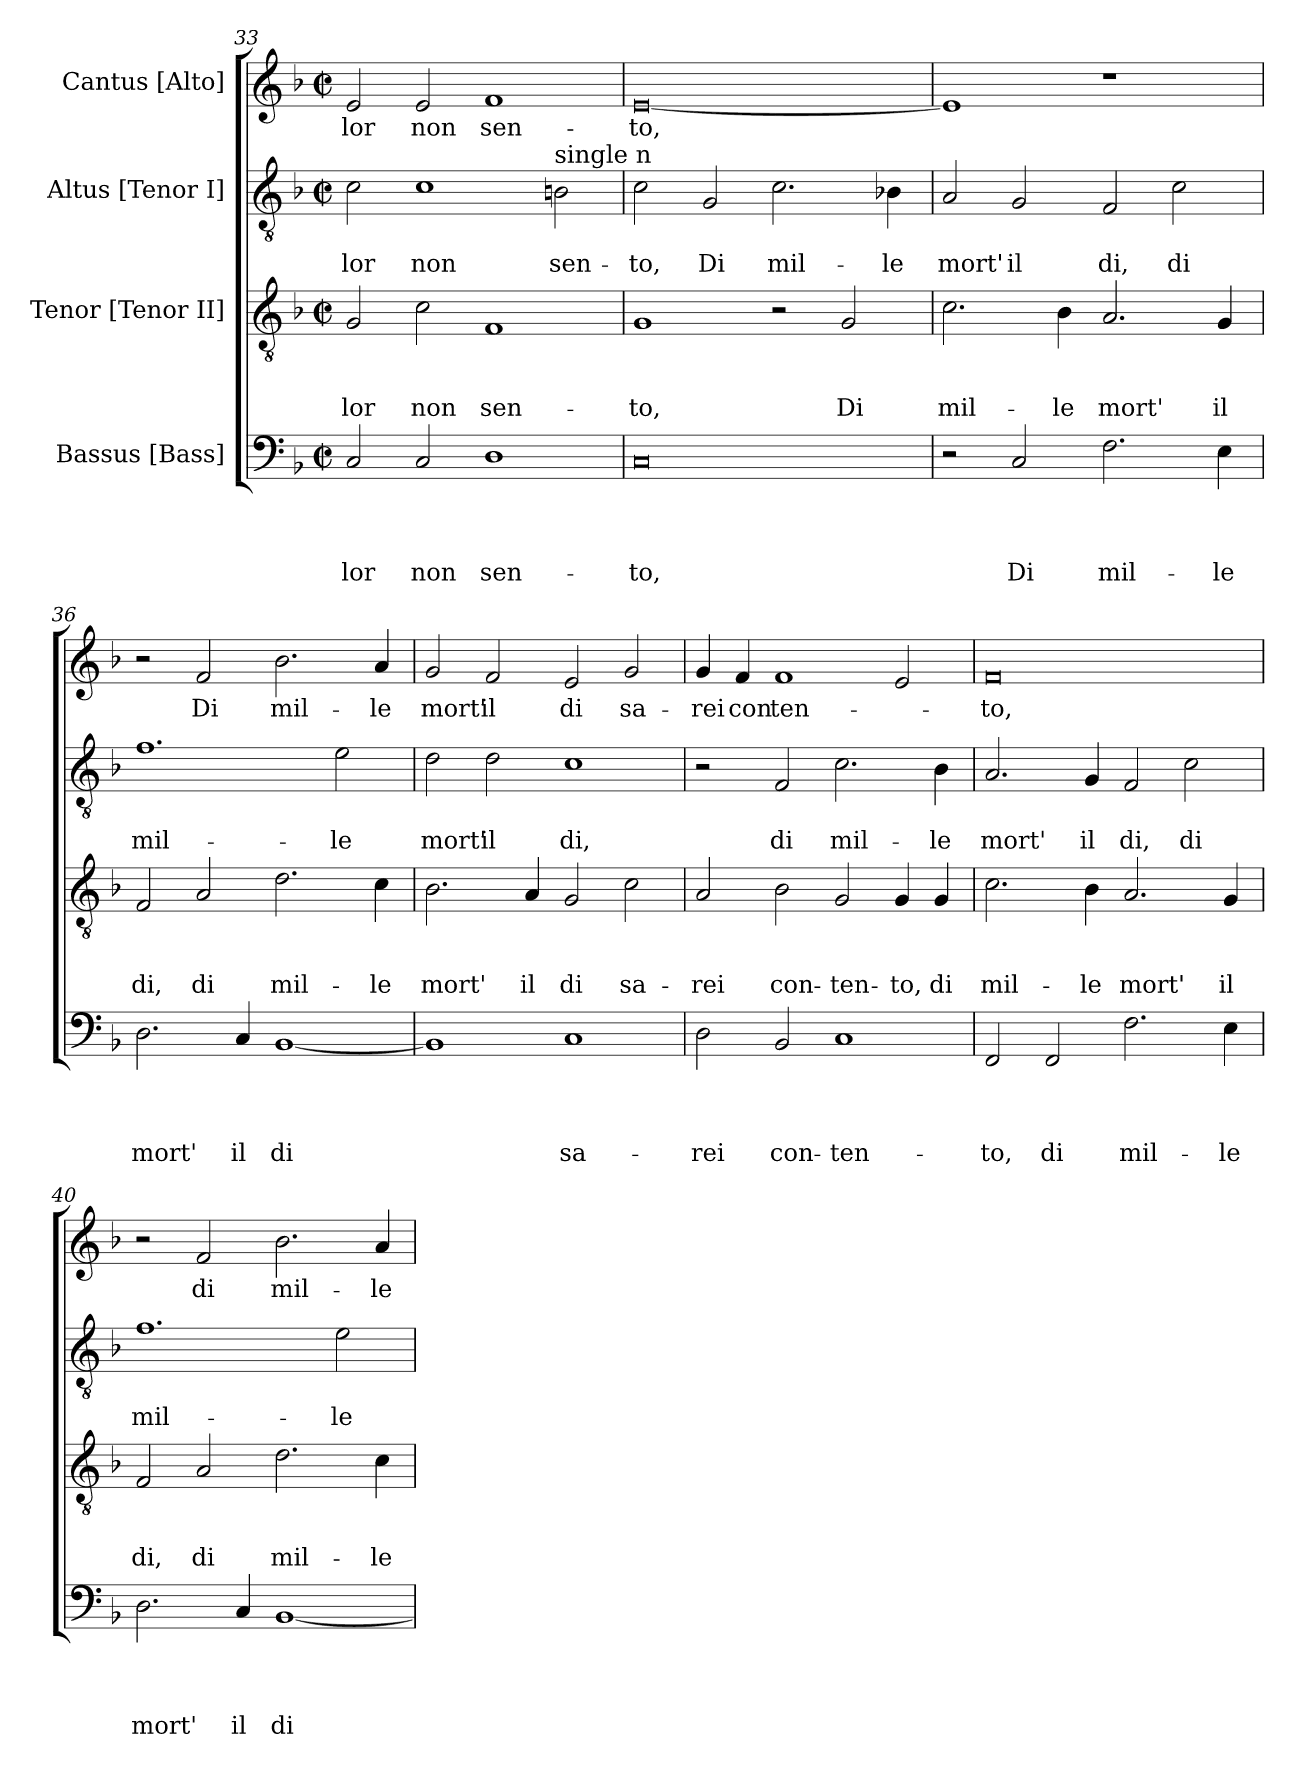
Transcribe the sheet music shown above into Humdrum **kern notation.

**kern	**text	**text	**text	**text	**kern	**text	**text	**text	**kern	**text	**text	**kern	**text
*part4	*part4	*part4	*part4	*part4	*part3	*part3	*part3	*part3	*part2	*part2	*part2	*part1	*part1
*staff4	*staff4	*staff4	*staff4	*staff4	*staff3	*staff3	*staff3	*staff3	*staff2	*staff2	*staff2	*staff1	*staff1
*I"Bassus [Bass]	*	*	*	*	*I"Tenor [Tenor II]	*	*	*	*I"Altus [Tenor I]	*	*	*I"Cantus [Alto]	*
*clefF4	*	*	*	*	*clefGv2	*	*	*	*clefGv2	*	*	*clefG2	*
*k[b-]	*	*	*	*	*k[b-]	*	*	*	*k[b-]	*	*	*k[b-]	*
*F:	*	*	*	*	*F:	*	*	*	*F:	*	*	*F:	*
*M2/2	*	*	*	*	*M2/2	*	*	*	*M2/2	*	*	*M2/2	*
*met(c|)	*	*	*	*	*met(c|)	*	*	*	*met(c|)	*	*	*met(c|)	*
=33	=33	=33	=33	=33	=33	=33	=33	=33	=33	=33	=33	=33	=33
!	!	!	!	!LO:LY:b	!	!	!	!LO:LY:b	!	!	!LO:LY:b	!	!LO:LY:b
2C/	.	.	.	-lor	2G/	.	.	-lor	2c\	.	-lor	2e/	-lor
!	!	!	!	!LO:LY:b	!	!	!	!LO:LY:b	!	!	!LO:LY:b	!	!LO:LY:b
2C/	.	.	.	non	2c\	.	.	non	1c	.	non	2e/	non
!	!	!	!	!LO:LY:b	!	!	!	!LO:LY:b	!	!	!	!	!LO:LY:b
1D	.	.	.	sen-	1F	.	.	sen-	.	.	.	1f	sen-
!	!	!	!	!	!	!	!	!	!LO:TX:a:t=single n	!	!	!	!
!	!	!	!	!	!	!	!	!	!	!	!LO:LY:b	!	!
.	.	.	.	.	.	.	.	.	2B\	.	sen-	.	.
=34	=34	=34	=34	=34	=34	=34	=34	=34	=34	=34	=34	=34	=34
!	!	!	!	!LO:LY:b	!	!	!	!LO:LY:b	!	!	!LO:LY:b	!	!LO:LY:b
0C	.	.	.	-to,	1G	.	.	-to,	2c\	.	-to,	[<0e	-to,
!	!	!	!	!	!	!	!	!	!	!	!LO:LY:b	!	!
.	.	.	.	.	.	.	.	.	2G/	.	Di	.	.
!	!	!	!	!	!	!	!	!	!	!	!LO:LY:b	!	!
.	.	.	.	.	2r	.	.	.	2.c\	.	mil-	.	.
!	!	!	!	!	!	!	!	!LO:LY:b	!	!	!	!	!
.	.	.	.	.	2G/	.	.	Di	.	.	.	.	.
!	!	!	!	!	!	!	!	!	!	!	!LO:LY:b	!	!
.	.	.	.	.	.	.	.	.	4B-X\	.	-le	.	.
=35	=35	=35	=35	=35	=35	=35	=35	=35	=35	=35	=35	=35	=35
!	!	!	!	!	!	!	!	!LO:LY:b	!	!	!LO:LY:b	!	!
2r	.	.	.	.	2.c\	.	.	mil-	2A/	.	mort'	1e]	.
!	!	!	!	!LO:LY:b	!	!	!	!	!	!	!LO:LY:b	!	!
2C/	.	.	.	Di	.	.	.	.	2G/	.	il	.	.
!	!	!	!	!	!	!	!	!LO:LY:b	!	!	!	!	!
.	.	.	.	.	4B-\	.	.	-le	.	.	.	.	.
!	!	!	!	!LO:LY:b	!	!	!	!LO:LY:b	!	!	!LO:LY:b	!	!
2.F\	.	.	.	mil-	2.A/	.	.	mort'	2F/	.	di,	1r	.
!	!	!	!	!	!	!	!	!	!	!	!LO:LY:b	!	!
.	.	.	.	.	.	.	.	.	2c\	.	di	.	.
!	!	!	!	!LO:LY:b	!	!	!	!LO:LY:b	!	!	!	!	!
4E\	.	.	.	-le	4G/	.	.	il	.	.	.	.	.
!!LO:PB:g=z
=36	=36	=36	=36	=36	=36	=36	=36	=36	=36	=36	=36	=36	=36
!	!	!	!	!LO:LY:b	!	!	!	!LO:LY:b	!	!	!LO:LY:b	!	!
2.D\	.	.	.	mort'	2F/	.	.	di,	1.f	.	mil-	2r	.
!	!	!	!	!	!	!	!	!LO:LY:b	!	!	!	!	!LO:LY:b
.	.	.	.	.	2A/	.	.	di	.	.	.	2f/	Di
!	!	!	!	!LO:LY:b	!	!	!	!	!	!	!	!	!
4C/	.	.	.	il	.	.	.	.	.	.	.	.	.
!	!	!	!	!LO:LY:b	!	!	!	!LO:LY:b	!	!	!	!	!LO:LY:b
[<1BB-	.	.	.	di	2.d\	.	.	mil-	.	.	.	2.b-\	mil-
!	!	!	!	!	!	!	!	!	!	!	!LO:LY:b	!	!
.	.	.	.	.	.	.	.	.	2e\	.	-le	.	.
!	!	!	!	!	!	!	!	!LO:LY:b	!	!	!	!	!LO:LY:b
.	.	.	.	.	4c\	.	.	-le	.	.	.	4a/	-le
=37	=37	=37	=37	=37	=37	=37	=37	=37	=37	=37	=37	=37	=37
!	!	!	!	!	!	!	!	!LO:LY:b	!	!	!LO:LY:b	!	!LO:LY:b
1BB-]	.	.	.	.	2.B-\	.	.	mort'	2d\	.	mort'	2g/	mort'
!	!	!	!	!	!	!	!	!	!	!	!LO:LY:b	!	!LO:LY:b
.	.	.	.	.	.	.	.	.	2d\	.	il	2f/	il
!	!	!	!	!	!	!	!	!LO:LY:b	!	!	!	!	!
.	.	.	.	.	4A/	.	.	il	.	.	.	.	.
!	!	!	!	!LO:LY:b	!	!	!	!LO:LY:b	!	!	!LO:LY:b	!	!LO:LY:b
1C	.	.	.	sa-	2G/	.	.	di	1c	.	di,	2e/	di
!	!	!	!	!	!	!	!	!LO:LY:b	!	!	!	!	!LO:LY:b
.	.	.	.	.	2c\	.	.	sa-	.	.	.	2g/	sa-
=38	=38	=38	=38	=38	=38	=38	=38	=38	=38	=38	=38	=38	=38
!	!	!	!	!LO:LY:b	!	!	!	!LO:LY:b	!	!	!	!	!LO:LY:b
2D\	.	.	.	-rei	2A/	.	.	-rei	2r	.	.	4g/	-rei
!	!	!	!	!	!	!	!	!	!	!	!	!	!LO:LY:b
.	.	.	.	.	.	.	.	.	.	.	.	4f/	con
!	!	!	!	!LO:LY:b	!	!	!	!LO:LY:b	!	!	!LO:LY:b	!	!LO:LY:b
2BB-/	.	.	.	con-	2B-\	.	.	con-	2F/	.	di	1f	ten-
!	!	!	!	!LO:LY:b	!	!	!	!LO:LY:b	!	!	!LO:LY:b	!	!
1C	.	.	.	-ten-	2G/	.	.	-ten-	2.c\	.	mil-	.	.
!	!	!	!	!	!	!	!	!LO:LY:b	!	!	!	!	!
.	.	.	.	.	4G/	.	.	-to,	.	.	.	2e/	.
!	!	!	!	!	!	!	!	!LO:LY:b	!	!	!LO:LY:b	!	!
.	.	.	.	.	4G/	.	.	di	4B-\	.	-le	.	.
=39	=39	=39	=39	=39	=39	=39	=39	=39	=39	=39	=39	=39	=39
!	!	!	!	!LO:LY:b	!	!	!	!LO:LY:b	!	!	!LO:LY:b	!	!LO:LY:b
2FF/	.	.	.	-to,	2.c\	.	.	mil-	2.A/	.	mort'	0f	-to,
!	!	!	!	!LO:LY:b	!	!	!	!	!	!	!	!	!
2FF/	.	.	.	di	.	.	.	.	.	.	.	.	.
!	!	!	!	!	!	!	!	!LO:LY:b	!	!	!LO:LY:b	!	!
.	.	.	.	.	4B-\	.	.	-le	4G/	.	il	.	.
!	!	!	!	!LO:LY:b	!	!	!	!LO:LY:b	!	!	!LO:LY:b	!	!
2.F\	.	.	.	mil-	2.A/	.	.	mort'	2F/	.	di,	.	.
!	!	!	!	!	!	!	!	!	!	!	!LO:LY:b	!	!
.	.	.	.	.	.	.	.	.	2c\	.	di	.	.
!	!	!	!	!LO:LY:b	!	!	!	!LO:LY:b	!	!	!	!	!
4E\	.	.	.	-le	4G/	.	.	il	.	.	.	.	.
!!LO:LB:g=z
=40	=40	=40	=40	=40	=40	=40	=40	=40	=40	=40	=40	=40	=40
!	!	!	!	!LO:LY:b	!	!	!	!LO:LY:b	!	!	!LO:LY:b	!	!
2.D\	.	.	.	mort'	2F/	.	.	di,	1.f	.	mil-	2r	.
!	!	!	!	!	!	!	!	!LO:LY:b	!	!	!	!	!LO:LY:b
.	.	.	.	.	2A/	.	.	di	.	.	.	2f/	di
!	!	!	!	!LO:LY:b	!	!	!	!	!	!	!	!	!
4C/	.	.	.	il	.	.	.	.	.	.	.	.	.
!	!	!	!	!LO:LY:b	!	!	!	!LO:LY:b	!	!	!	!	!LO:LY:b
[<1BB-	.	.	.	di	2.d\	.	.	mil-	.	.	.	2.b-\	mil-
!	!	!	!	!	!	!	!	!	!	!	!LO:LY:b	!	!
.	.	.	.	.	.	.	.	.	2e\	.	-le	.	.
!	!	!	!	!	!	!	!	!LO:LY:b	!	!	!	!	!LO:LY:b
.	.	.	.	.	4c\	.	.	-le	.	.	.	4a/	-le
=	=	=	=	=	=	=	=	=	=	=	=	=	=
*-	*-	*-	*-	*-	*-	*-	*-	*-	*-	*-	*-	*-	*-
